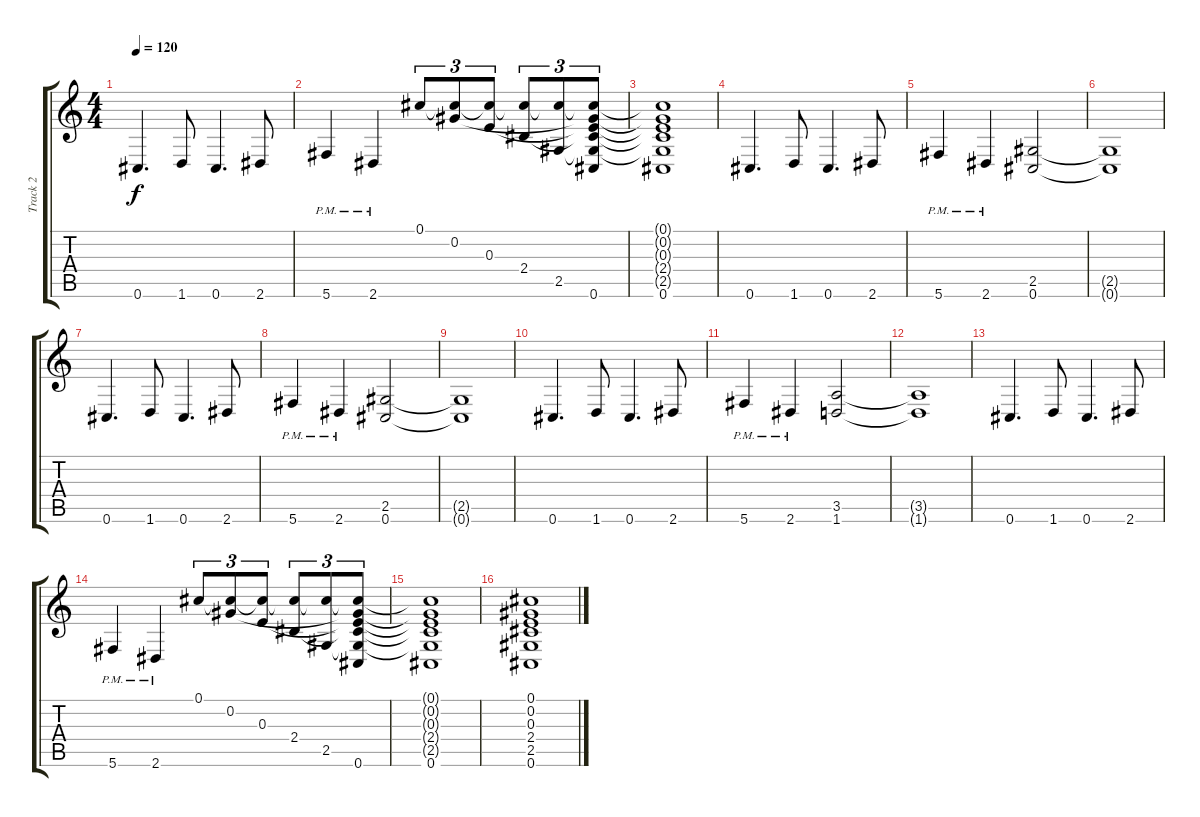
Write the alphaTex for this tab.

\track ("Track 2" "Track 2") {instrument distortionguitar}
\staff {score tabs}
\tuning (Db4 Ab3 E3 B2 Gb2 Db2) {hide}
\ts (4 4)
\tempo 120
\clef g2
\ks c
0.6.4{d dy f} 1.6.8 0.6.4{d} 2.6.8 |
5.6{pm}.4 2.6{pm}.4 0.1.8{tu (3 2)} (0.1{t} 0.2).8{tu (3 2)} (0.1{t} 0.3).8{tu (3 2)} (0.1{t} 2.4).8{tu (3 2)} (0.1{t} 2.5).8{tu (3 2)} (0.1{t} 0.2{t} 0.3{t} 2.4{t} 2.5{t} 0.6).8{tu (3 2)} |
(0.1{t} 0.2{t} 0.3{t} 2.4{t} 2.5{t} 0.6).1 |
0.6.4{d} 1.6.8 0.6.4{d} 2.6.8 |
5.6{pm}.4 2.6{pm}.4 (2.5 0.6).2 |
(2.5{t} 0.6{t}).1 |
0.6.4{d} 1.6.8 0.6.4{d} 2.6.8 |
5.6{pm}.4 2.6{pm}.4 (2.5 0.6).2 |
(2.5{t} 0.6{t}).1 |
0.6.4{d} 1.6.8 0.6.4{d} 2.6.8 |
5.6{pm}.4 2.6{pm}.4 (3.5 1.6).2 |
(3.5{t} 1.6{t}).1 |
0.6.4{d} 1.6.8 0.6.4{d} 2.6.8 |
5.6{pm}.4 2.6{pm}.4 0.1.8{tu (3 2)} (0.1{t} 0.2).8{tu (3 2)} (0.1{t} 0.3).8{tu (3 2)} (0.1{t} 2.4).8{tu (3 2)} (0.1{t} 2.5).8{tu (3 2)} (0.1{t} 0.2{t} 0.3{t} 2.4{t} 2.5{t} 0.6).8{tu (3 2)} |
(0.1{t} 0.2{t} 0.3{t} 2.4{t} 2.5{t} 0.6).1 |
(0.1 0.2 0.3 2.4 2.5 0.6).1
